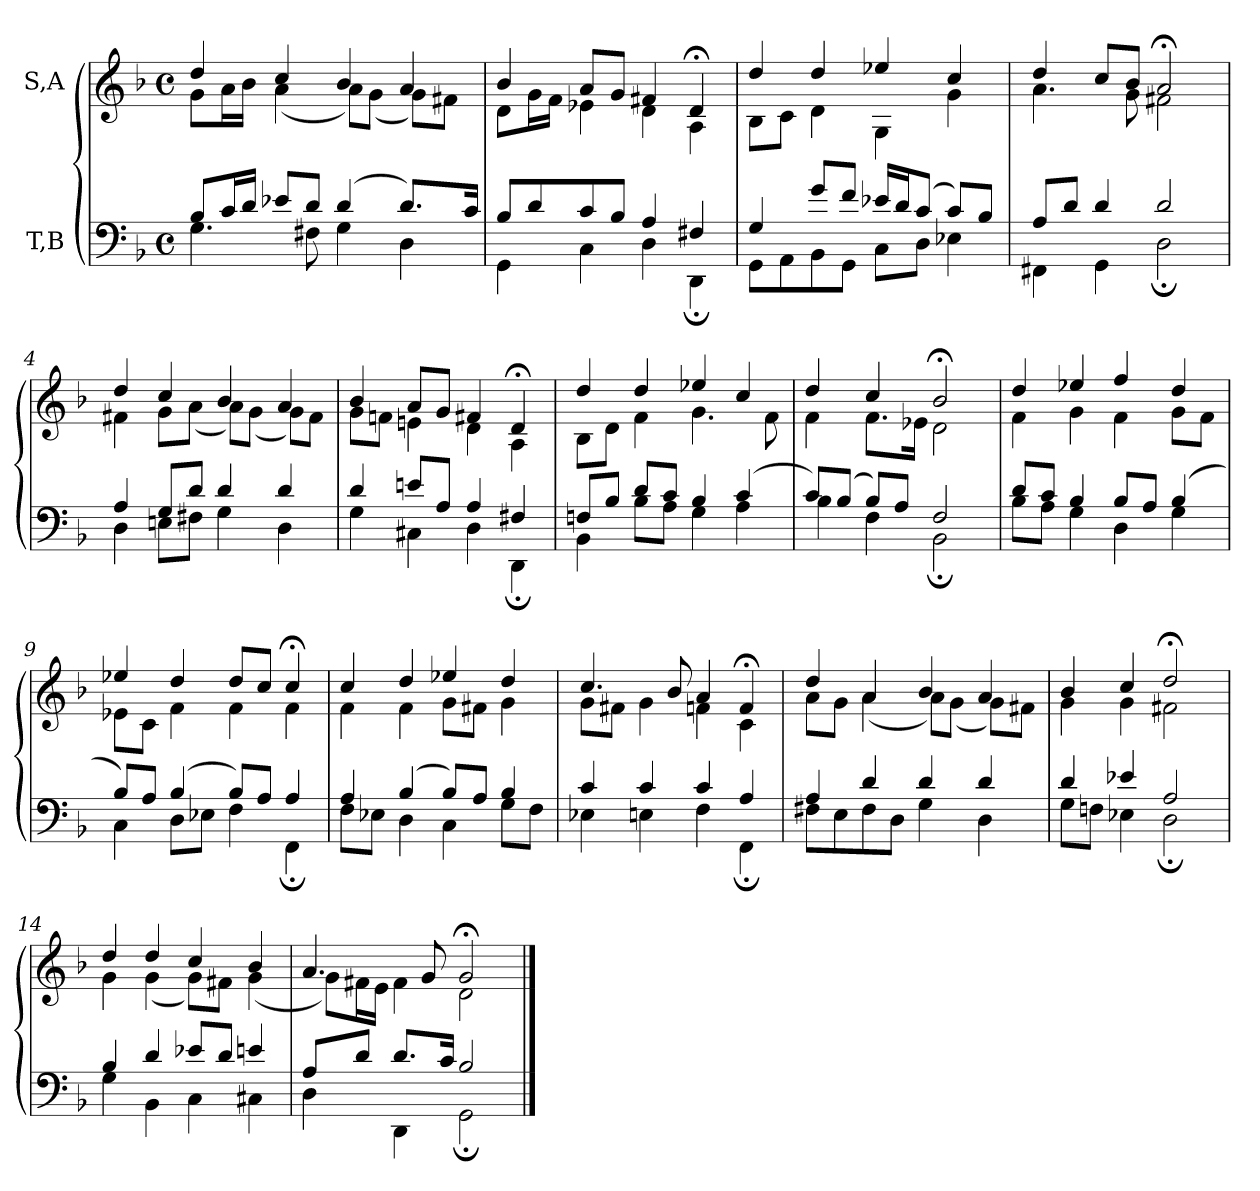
**kern	**kern
*part2	*part1
*staff2	*staff1
*I"T,B	*I"S,A
*clefF4	*clefG2
*k[b-]	*k[b-]
*M4/4	*M4/4
*met(c)	*met(c)
=	=
*^	*^
8B-L	4.G	4dd	8gL
16cL	.	.	16aL
16dJJ	.	.	16b-JJ
8e-XL	.	4cc	(<4a
8dJ	8F#X	.	.
(>4d	4G	4b-	8aL)
.	.	.	(<8gJ
8.dL)	4D	4a	8gL)
.	.	.	8f#XJ
16cJk	.	.	.
=1	=1	=1	=1
8B-L	4GG	4b-	8dL
8d	.	.	16gL
.	.	.	16fJJ
8c	4C	8aL	4e-X
8B-J	.	8gJ	.
4A	4D	4f#X	4d
4F#X	4DD;	4d;<	4A
=2	=2	=2	=2
4G	8GGL	4dd	8B-L
.	8AA	.	8cJ
8gL	8BB-	4dd	4d
8fJ	8GGJ	.	.
16e-XLL	8CL	4ee-X	4G
16dJ	.	.	.
(>8cJ	8DJ	.	.
8cL)	4E-X	4cc	4g
8B-J	.	.	.
=3	=3	=3	=3
8AL	4FF#X	4dd	4.a
8dJ	.	.	.
4d	4GG	8ccL	.
.	.	8b-J	8g
2d	2D;	2a;<	2f#X
=4	=4	=4	=4
4A	4D	4dd	4f#X
8GL	8EnL	4cc	8gL
8dJ	8F#XJ	.	(<8aJ
4d	4G	4b-	8aL)
.	.	.	(<8gJ
4d	4D	4a	8gL)
.	.	.	8f#J
=5	=5	=5	=5
4d	4G	4b-	8gL
.	.	.	8fnJ
8enL	4C#X	8aL	4en
8AJ	.	8gJ	.
4A	4D	4f#X	4d
4F#X	4DD;	4d;<	4A
=6	=6	=6	=6
8FnL	4BB-	4dd	8B-L
8B-J	.	.	8dJ
8dL	8B-L	4dd	4f
8cJ	8AJ	.	.
4B-	4G	4ee-X	4.g
(>4c	4A	4cc	.
.	.	.	8f
=7	=7	=7	=7
8cL)	4B-	4dd	4f
(>8B-J	.	.	.
8B-L)	4F	4cc	8.fL
8AJ	.	.	.
.	.	.	16e-XJk
2F	2BB-;	2b-;<	2d
=8	=8	=8	=8
8dL	8B-L	4dd	4f
8cJ	8AJ	.	.
4B-	4G	4ee-X	4g
8B-L	4D	4ff	4f
8AJ	.	.	.
(>4B-	4G	4dd	8gL
.	.	.	8fJ
=9	=9	=9	=9
8B-L)	4C	4ee-X	8e-XL
8AJ	.	.	8cJ
(>4B-	8DL	4dd	4f
.	8E-XJ	.	.
8B-L)	4F	8ddL	4f
8AJ	.	8ccJ	.
4A	4FF;	4cc;<	4f
=10	=10	=10	=10
4A	8FL	4cc	4f
.	8E-XJ	.	.
(>4B-	4D	4dd	4f
8B-L)	4C	4ee-X	8gL
8AJ	.	.	8f#XJ
4B-	8GL	4dd	4g
.	8FJ	.	.
=11	=11	=11	=11
4c	4E-X	4.cc	8gL
.	.	.	8f#XJ
4c	4En	.	4g
.	.	8b-	.
4c	4F	4a	4fn
4A	4FF;	4f;<	4c
=12	=12	=12	=12
4A	8F#XL	4dd	8aL
.	8E	.	8gJ
4d	8F#	4a	(<4a
.	8DJ	.	.
4d	4G	4b-	8aL)
.	.	.	(<8gJ
4d	4D	4a	8gL)
.	.	.	8f#XJ
=13	=13	=13	=13
4d	8GL	4b-	4g
.	8FnJ	.	.
4e-X	4E-X	4cc	4g
2A	2D;	2dd;<	2f#X
=14	=14	=14	=14
4B-	4G	4dd	4g
4d	4BB-	4dd	(<4g
8e-XL	4C	4cc	8gL)
8dJ	.	.	8f#XJ
4en	4C#X	4b-	(<4g
=15	=15	=15	=15
8AL	4D	4.a	8gL)
8dJ	.	.	16f#XL
.	.	.	16eJJ
8.dL	4DD	.	4f#
.	.	8g	.
16cJk	.	.	.
2B-	2GG;	2g;<	2d
*v	*v	*	*
*	*v	*v
==	==
*-	*-
